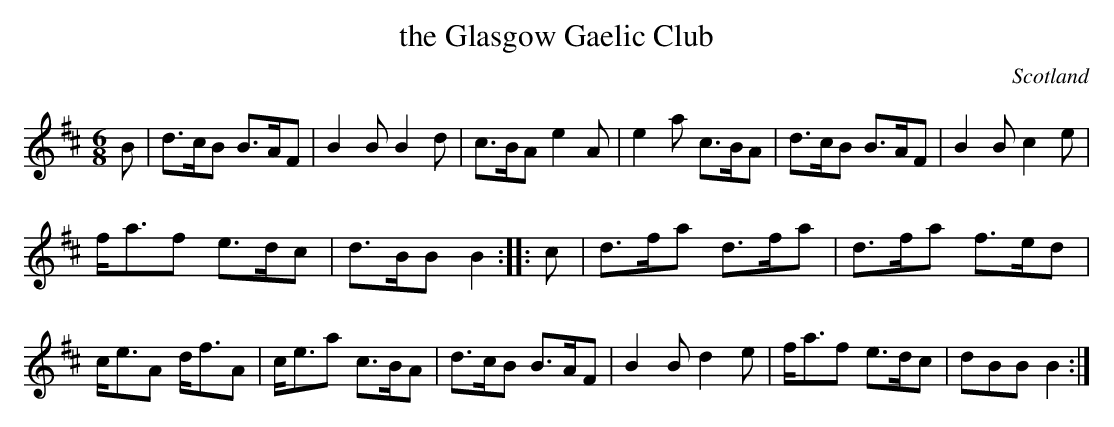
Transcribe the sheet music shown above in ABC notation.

X:1
T:the Glasgow Gaelic Club
O:Scotland
M:6/8
K:Bm
B |\
d>cB B>AF | B2B B2d | c>BA e2A | e2a c>BA |\
d>cB B>AF | B2B c2e |
f<af e>dc | d>BB B2 :: \
c |\
d>fa d>fa | d>fa f>ed |
c<eA d<fA | c<ea c>BA |\
d>cB B>AF | B2B d2e | f<af e>dc | dBB B2 :|
